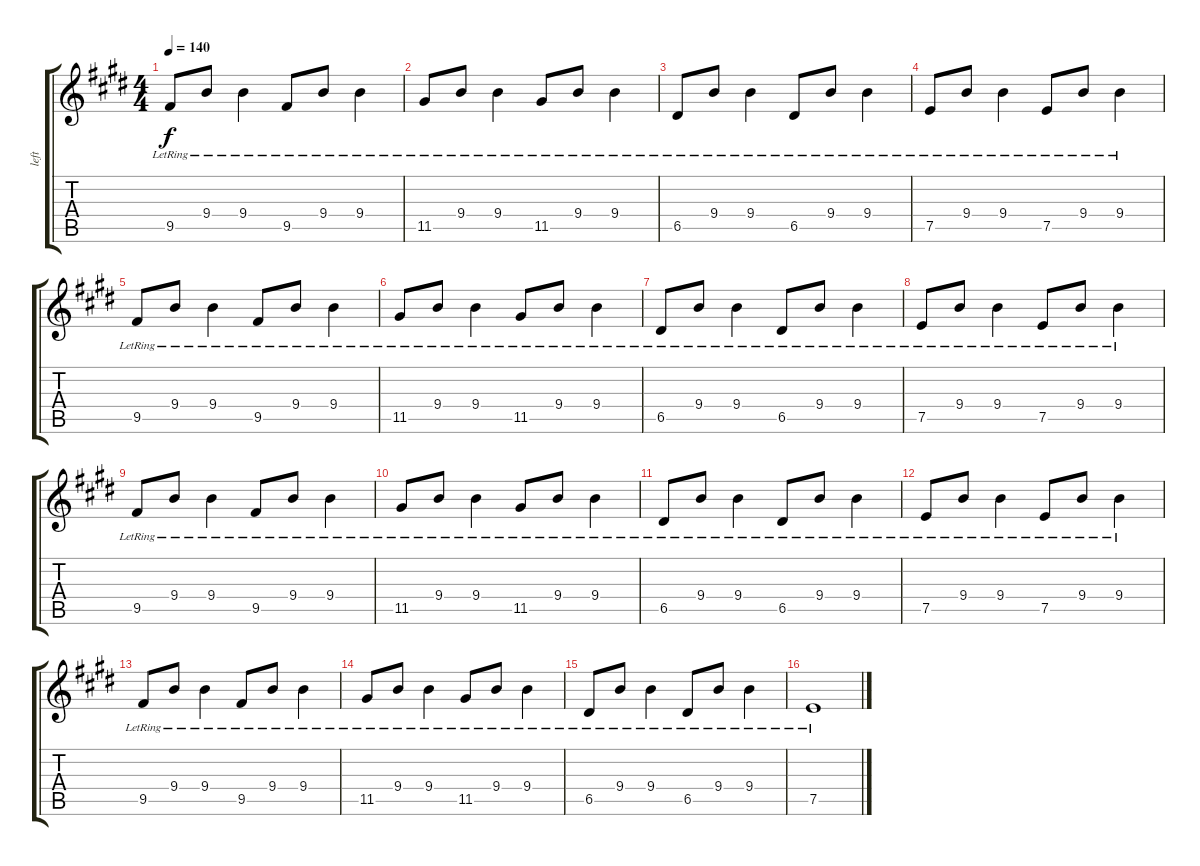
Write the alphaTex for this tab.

\track ("left" "left") {instrument electricguitarjazz}
\staff {score tabs}
\tuning (E4 B3 G3 D3 A2 E2) {hide}
\ts (4 4)
\tempo 140
\clef g2
\ks e
9.5{lr}.8{dy f} 9.4{lr}.8 9.4{lr}.4 9.5{lr}.8 9.4{lr}.8 9.4{lr}.4 |
11.5{lr}.8 9.4{lr}.8 9.4{lr}.4 11.5{lr}.8 9.4{lr}.8 9.4{lr}.4 |
6.5{lr}.8 9.4{lr}.8 9.4{lr}.4 6.5{lr}.8 9.4{lr}.8 9.4{lr}.4 |
7.5{lr}.8 9.4{lr}.8 9.4{lr}.4 7.5{lr}.8 9.4{lr}.8 9.4{lr}.4 |
9.5{lr}.8 9.4{lr}.8 9.4{lr}.4 9.5{lr}.8 9.4{lr}.8 9.4{lr}.4 |
11.5{lr}.8 9.4{lr}.8 9.4{lr}.4 11.5{lr}.8 9.4{lr}.8 9.4{lr}.4 |
6.5{lr}.8 9.4{lr}.8 9.4{lr}.4 6.5{lr}.8 9.4{lr}.8 9.4{lr}.4 |
7.5{lr}.8 9.4{lr}.8 9.4{lr}.4 7.5{lr}.8 9.4{lr}.8 9.4{lr}.4 |
9.5{lr}.8 9.4{lr}.8 9.4{lr}.4 9.5{lr}.8 9.4{lr}.8 9.4{lr}.4 |
11.5{lr}.8 9.4{lr}.8 9.4{lr}.4 11.5{lr}.8 9.4{lr}.8 9.4{lr}.4 |
6.5{lr}.8 9.4{lr}.8 9.4{lr}.4 6.5{lr}.8 9.4{lr}.8 9.4{lr}.4 |
7.5{lr}.8 9.4{lr}.8 9.4{lr}.4 7.5{lr}.8 9.4{lr}.8 9.4{lr}.4 |
9.5{lr}.8 9.4{lr}.8 9.4{lr}.4 9.5{lr}.8 9.4{lr}.8 9.4{lr}.4 |
11.5{lr}.8 9.4{lr}.8 9.4{lr}.4 11.5{lr}.8 9.4{lr}.8 9.4{lr}.4 |
6.5{lr}.8 9.4{lr}.8 9.4{lr}.4 6.5{lr}.8 9.4{lr}.8 9.4{lr}.4 |
7.5{lr}.1
